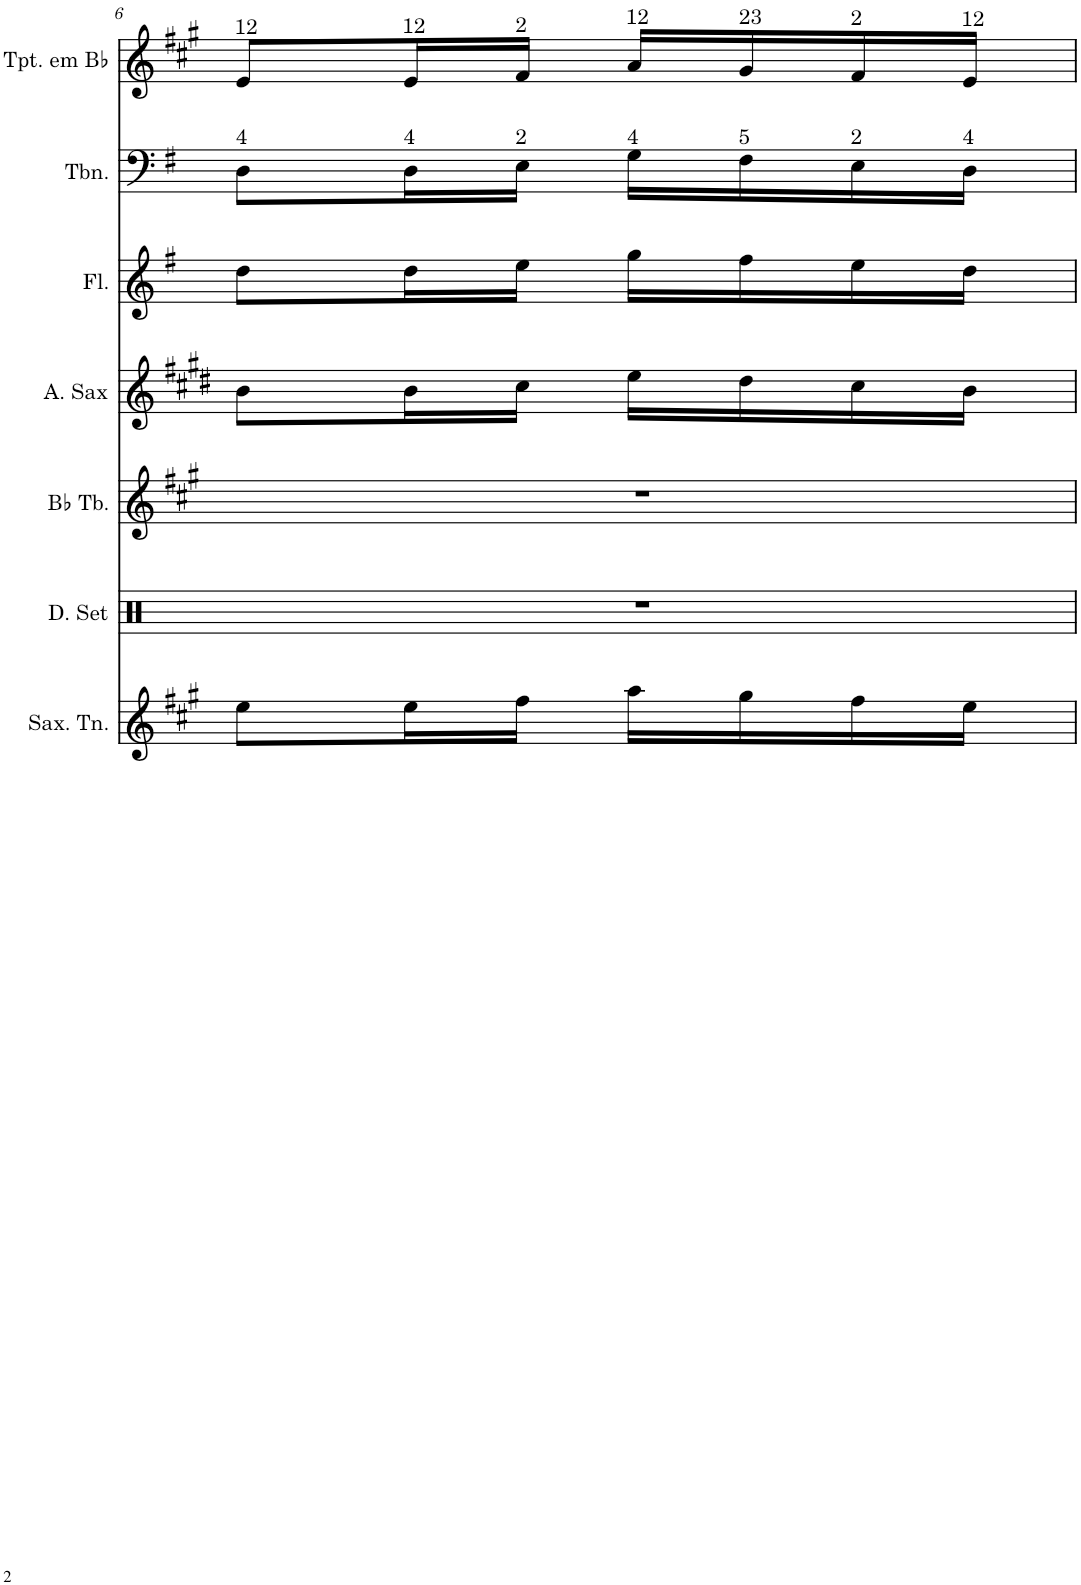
**kern	**kern	**kern	**kern	**kern	**kern	**kern
*part7	*part6	*part5	*part4	*part3	*part2	*part1
*staff7	*staff6	*staff5	*staff4	*staff3	*staff2	*staff1
*I"Saxofone Tenor	*I"Drumset	*I"Bb Tuba	*I"Saxofone Alto	*I"Flauta Transversal	*I"Trombone	*I"Trompete em Bb
*I'Sax. Tn.	*I'D. Set	*I'Bb Tb.	*	*I'Fl.	*I'Tbn.	*I'Tpt. em Bb
!!LO:PB:g=z
*clefG2	*clefX	*clefG2	*clefG2	*clefG2	*clefF4	*clefG2
*Trd8c14	*	*Trd15c25	*Trd5c9	*	*	*Trd1c2
*k[f#c#g#]	*k[]	*k[f#c#g#]	*k[f#c#g#d#]	*k[f#]	*k[f#]	*k[f#c#g#]
*M2/4	*M2/4	*M2/4	*M2/4	*M2/4	*M2/4	*M2/4
=6	=6	=6	=6	=6	=6	=6
!	!	!	!	!	!	!LO:TX:a:t=12
!	!	!	!	!	!LO:TX:a:t=4	!
8ee\L	2r	2r	8b\L	8dd\L	8D\L	8e/L
!	!	!	!	!	!	!LO:TX:a:t=12
!	!	!	!	!	!LO:TX:a:t=4	!
16ee\L	.	.	16b\L	16dd\L	16D\L	16e/L
!	!	!	!	!	!	!LO:TX:a:t=2
!	!	!	!	!	!LO:TX:a:t=2	!
16ff#\JJ	.	.	16cc#\JJ	16ee\JJ	16E\JJ	16f#/JJ
!	!	!	!	!	!	!LO:TX:a:t=12
!	!	!	!	!	!LO:TX:a:t=4	!
16aa\LL	.	.	16ee\LL	16gg\LL	16G\LL	16a/LL
!	!	!	!	!	!	!LO:TX:a:t=23
!	!	!	!	!	!LO:TX:a:t=5	!
16gg#\	.	.	16dd#\	16ff#\	16F#\	16g#/
!	!	!	!	!	!	!LO:TX:a:t=2
!	!	!	!	!	!LO:TX:a:t=2	!
16ff#\	.	.	16cc#\	16ee\	16E\	16f#/
!	!	!	!	!	!	!LO:TX:a:t=12
!	!	!	!	!	!LO:TX:a:t=4	!
16ee\JJ	.	.	16b\JJ	16dd\JJ	16D\JJ	16e/JJ
=	=	=	=	=	=	=
*-	*-	*-	*-	*-	*-	*-
